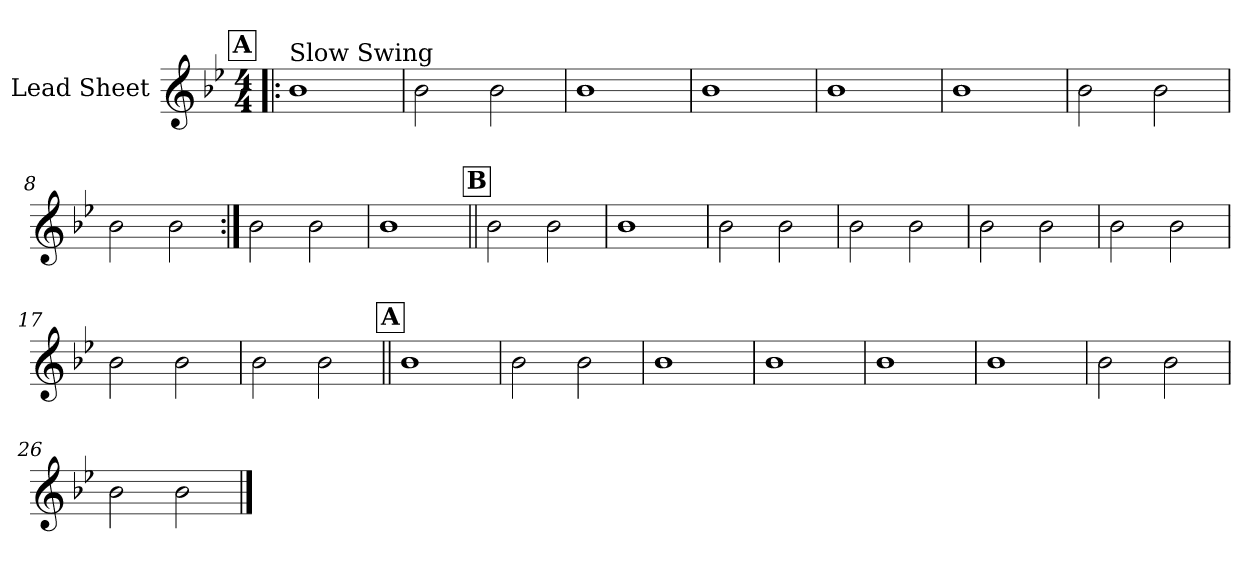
**kern
*part1
*staff1
*I"Lead Sheet
*clefG2
*k[b-e-]
*B-:
*M4/4
!!LO:REH:place=s1:a:fs=14:t=A
=1!|:
!LO:TX:a:t=Slow Swing
1b-
=2
2b-\
2b-\
=3
1b-
=4
1b-
!!LO:LB:g=z
=5
1b-
=6
1b-
=7
2b-\
2b-\
=8
2b-\
2b-\
!!LO:LB:g=z
=9:|!
2b-\
2b-\
=10
1b-
!!LO:LB:g=z
!!LO:REH:place=s1:a:fs=14:t=B
=11||
2b-\
2b-\
=12
1b-
=13
2b-\
2b-\
=14
2b-\
2b-\
!!LO:LB:g=z
=15
2b-\
2b-\
=16
2b-\
2b-\
=17
2b-\
2b-\
=18
2b-\
2b-\
!!LO:LB:g=z
!!LO:REH:place=s1:a:fs=14:t=A
=19||
1b-
=20
2b-\
2b-\
=21
1b-
=22
1b-
!!LO:LB:g=z
=23
1b-
=24
1b-
=25
2b-\
2b-\
=26
2b-\
2b-\
==
*-
